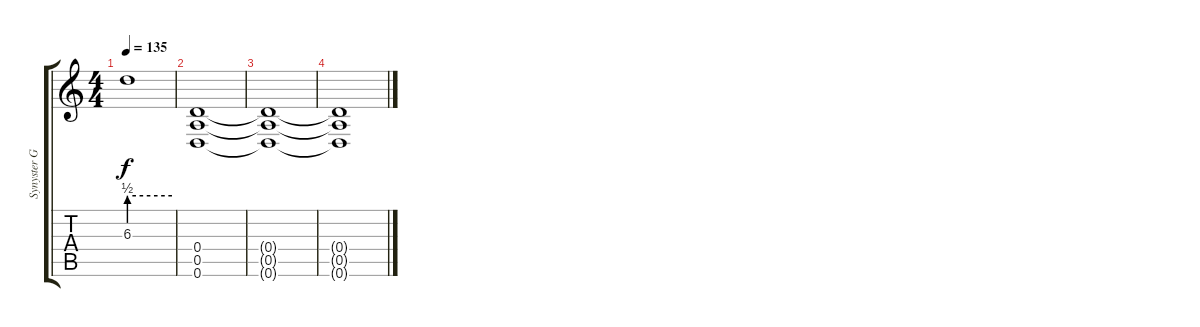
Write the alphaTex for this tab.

\track ("Synyster Gates" "Synyster G") {instrument overdrivenguitar}
\staff {score tabs}
\tuning (E4 B3 G3 D3 A2 D2) {hide}
\ts (4 4)
\tempo 135
\clef g2
\ks c
6.3{be (hold 0 2 60 2) t}.1{dy f} |
(0.4 0.5 0.6).1 |
(0.4{t} 0.5{t} 0.6{t}).1 |
(0.4{t} 0.5{t} 0.6{t}).1
